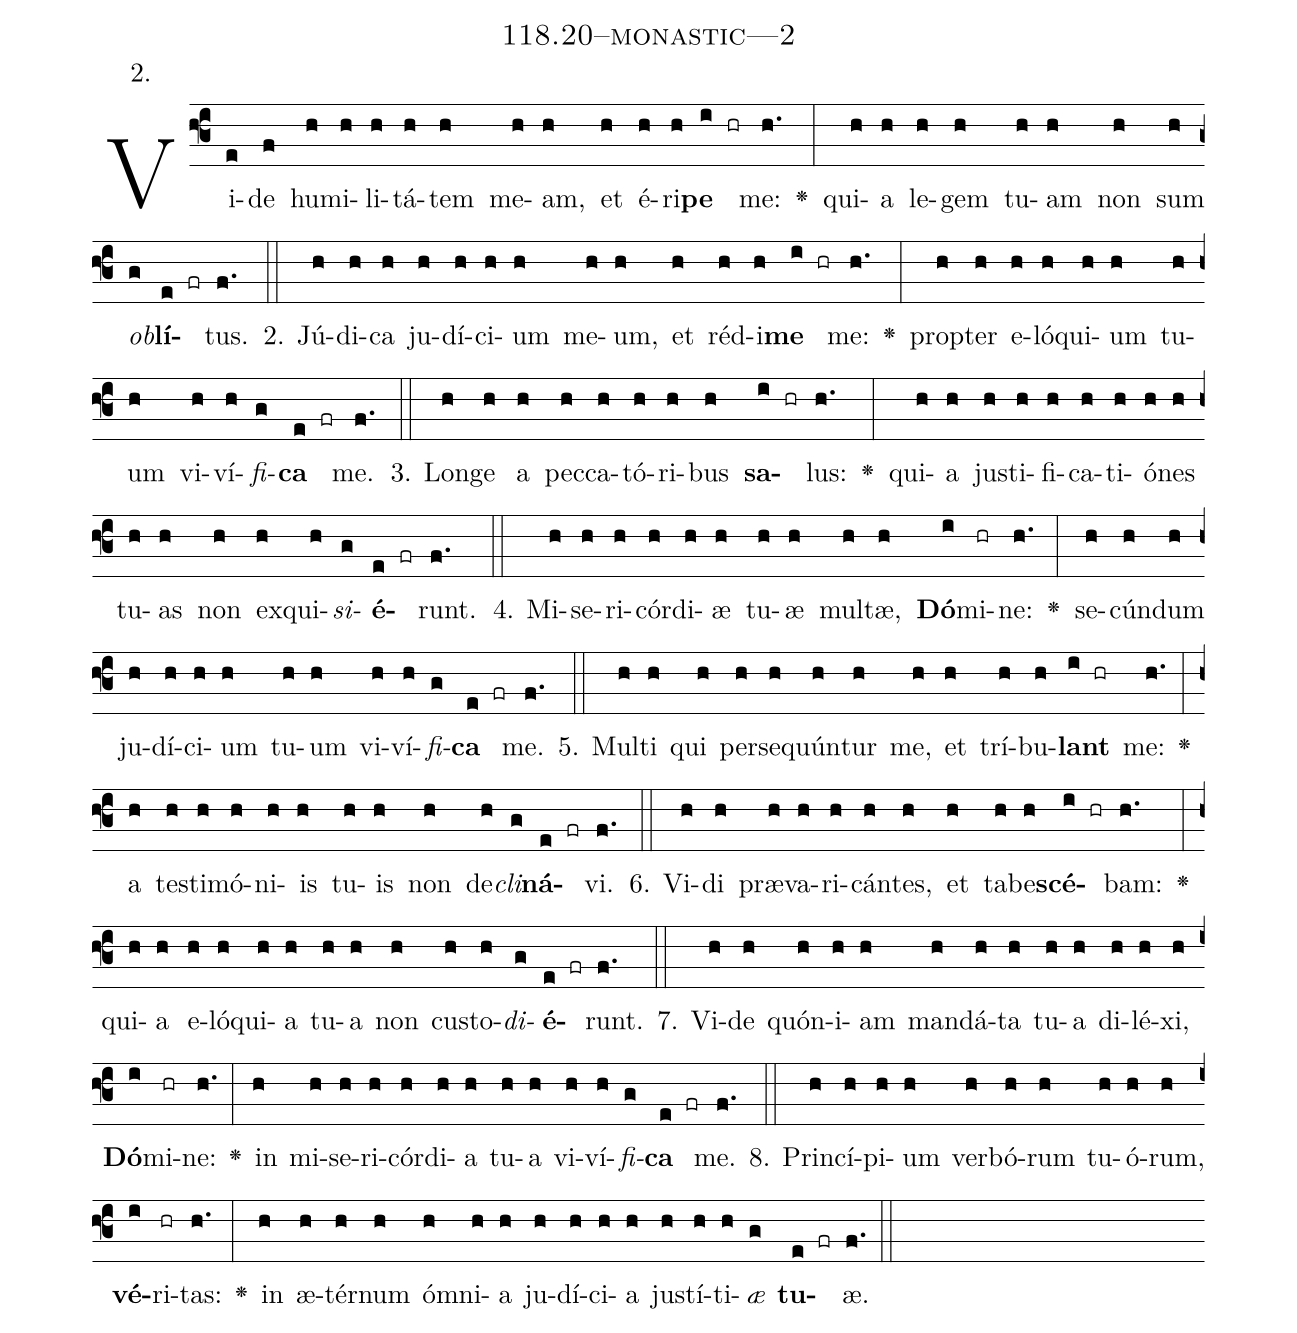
name: 118.20--monastic---2;
annotation: 2.;
%%
(f3)Vi(e)de(f) hu(h)mi(h)li(h)tá(h)tem(h) me(h)am,(h) et(h) é(h)ri(h)<b>pe</b>(i hr) me:(h.) <v>\greheightstar</v>(:) qui(h)a(h) le(h)gem(h) tu(h)am(h) non(h) sum(h) <i>ob</i>(g)<b>lí</b>(e fr)tus.(f.) (::)
2. Jú(h)di(h)ca(h) ju(h)dí(h)ci(h)um(h) me(h)um,(h) et(h) réd(h)i(h)<b>me</b>(i hr) me:(h.) <v>\greheightstar</v>(:) prop(h)ter(h) e(h)ló(h)qui(h)um(h) tu(h)um(h) vi(h)ví(h)<i>fi</i>(g)<b>ca</b>(e fr) me.(f.) (::)
3. Lon(h)ge(h) a(h) pec(h)ca(h)tó(h)ri(h)bus(h) <b>sa</b>(i hr)lus:(h.) <v>\greheightstar</v>(:) qui(h)a(h) jus(h)ti(h)fi(h)ca(h)ti(h)ó(h)nes(h) tu(h)as(h) non(h) ex(h)qui(h)<i>si</i>(g)<b>é</b>(e fr)runt.(f.) (::)
4. Mi(h)se(h)ri(h)cór(h)di(h)æ(h) tu(h)æ(h) mul(h)tæ,(h) <b>Dó</b>(i)mi(hr)ne:(h.) <v>\greheightstar</v>(:) se(h)cún(h)dum(h) ju(h)dí(h)ci(h)um(h) tu(h)um(h) vi(h)ví(h)<i>fi</i>(g)<b>ca</b>(e fr) me.(f.) (::)
5. Mul(h)ti(h) qui(h) per(h)se(h)quún(h)tur(h) me,(h) et(h) trí(h)bu(h)<b>lant</b>(i hr) me:(h.) <v>\greheightstar</v>(:) a(h) tes(h)ti(h)mó(h)ni(h)is(h) tu(h)is(h) non(h) de(h)<i>cli</i>(g)<b>ná</b>(e fr)vi.(f.) (::)
6. Vi(h)di(h) præ(h)va(h)ri(h)cán(h)tes,(h) et(h) ta(h)be(h)<b>scé</b>(i hr)bam:(h.) <v>\greheightstar</v>(:) qui(h)a(h) e(h)ló(h)qui(h)a(h) tu(h)a(h) non(h) cus(h)to(h)<i>di</i>(g)<b>é</b>(e fr)runt.(f.) (::)
7. Vi(h)de(h) quón(h)i(h)am(h) man(h)dá(h)ta(h) tu(h)a(h) di(h)lé(h)xi,(h) <b>Dó</b>(i)mi(hr)ne:(h.) <v>\greheightstar</v>(:) in(h) mi(h)se(h)ri(h)cór(h)di(h)a(h) tu(h)a(h) vi(h)ví(h)<i>fi</i>(g)<b>ca</b>(e fr) me.(f.) (::)
8. Prin(h)cí(h)pi(h)um(h) ver(h)bó(h)rum(h) tu(h)ó(h)rum,(h) <b>vé</b>(i)ri(hr)tas:(h.) <v>\greheightstar</v>(:) in(h) æ(h)tér(h)num(h) óm(h)ni(h)a(h) ju(h)dí(h)ci(h)a(h) jus(h)tí(h)ti(h)<i>æ</i>(g) <b>tu</b>(e fr)æ.(f.) (::)
